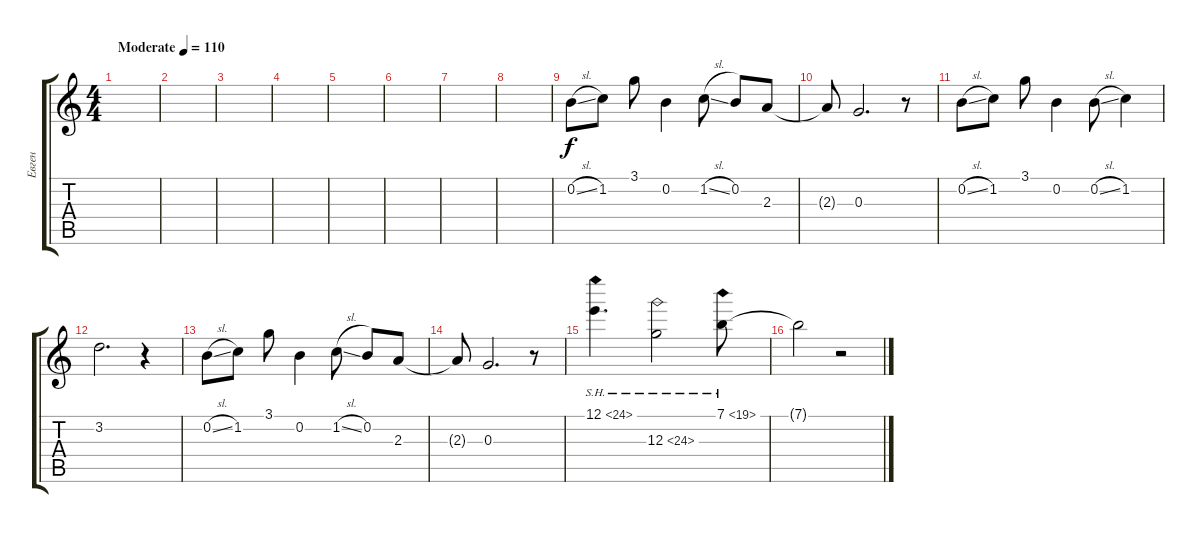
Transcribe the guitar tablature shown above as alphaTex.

\track ("Евген" "Евген") {instrument electricguitarjazz}
\staff {score tabs}
\tuning (E4 B3 G3 D3 A2 E2) {hide}
\ts (4 4)
\tempo (110 "Moderate")
\clef g2
\ks c
|
|
|
|
|
|
|
|
0.2{sl}.8 1.2.8 3.1.8 0.2.4 1.2{sl}.8 0.2.8 2.3.8 |
2.3{t}.8 0.3.2{d} r.8 |
0.2{sl}.8 1.2.8 3.1.8 0.2.4 0.2{sl}.8 1.2.4 |
3.2.2{d} r.4 |
0.2{sl}.8 1.2.8 3.1.8 0.2.4 1.2{sl}.8 0.2.8 2.3.8 |
2.3{t}.8 0.3.2{d} r.8 |
12.1{sh 12}.4{d} 12.3{sh 12}.2 7.1{sh 12}.8 |
7.1{t}.2 r.2
